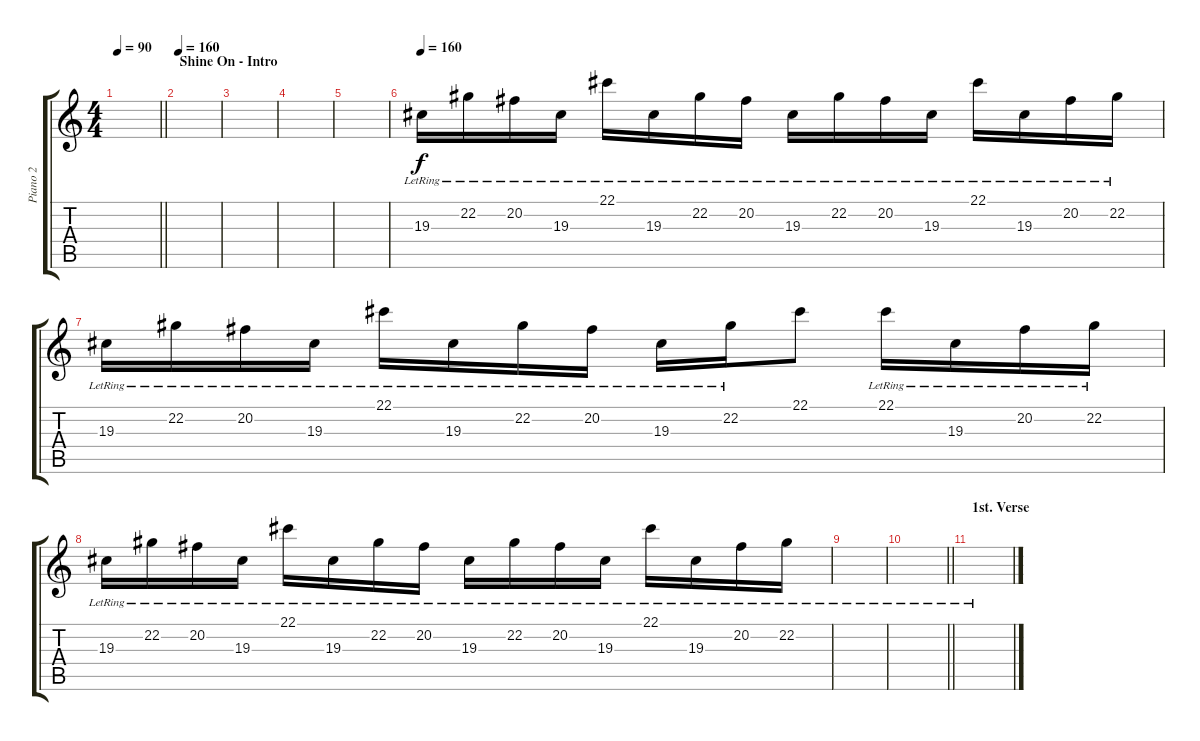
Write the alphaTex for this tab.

\track ("Piano 2" "Piano 2") {instrument acousticgrandpiano}
\staff {score tabs}
\tuning (Eb4 Bb3 Gb3 Db3 Ab2 Db2) {hide}
\ts (4 4)
\tempo 90
\clef g2
\barLineRight lightlight
\ks c
|
\section ("" "Shine On - Intro")
\tempo 160
|
|
|
|
\tempo 160
19.3{lr}.16 22.2{lr}.16 20.2{lr}.16 19.3{lr}.16 22.1{lr}.16 19.3{lr}.16 22.2{lr}.16 20.2{lr}.16 19.3{lr}.16 22.2{lr}.16 20.2{lr}.16 19.3{lr}.16 22.1{lr}.16 19.3{lr}.16 20.2{lr}.16 22.2{lr}.16 |
19.3{lr}.16 22.2{lr}.16 20.2{lr}.16 19.3{lr}.16 22.1{lr}.16 19.3{lr}.16 22.2{lr}.16 20.2{lr}.16 19.3{lr}.16 22.2{lr}.16 22.1.8 22.1{lr}.16 19.3{lr}.16 20.2{lr}.16 22.2{lr}.16 |
19.3{lr}.16 22.2{lr}.16 20.2{lr}.16 19.3{lr}.16 22.1{lr}.16 19.3{lr}.16 22.2{lr}.16 20.2{lr}.16 19.3{lr}.16 22.2{lr}.16 20.2{lr}.16 19.3{lr}.16 22.1{lr}.16 19.3{lr}.16 20.2{lr}.16 22.2{lr}.16 |
|
\barLineRight lightlight
|
\section ("" "1st. Verse")
